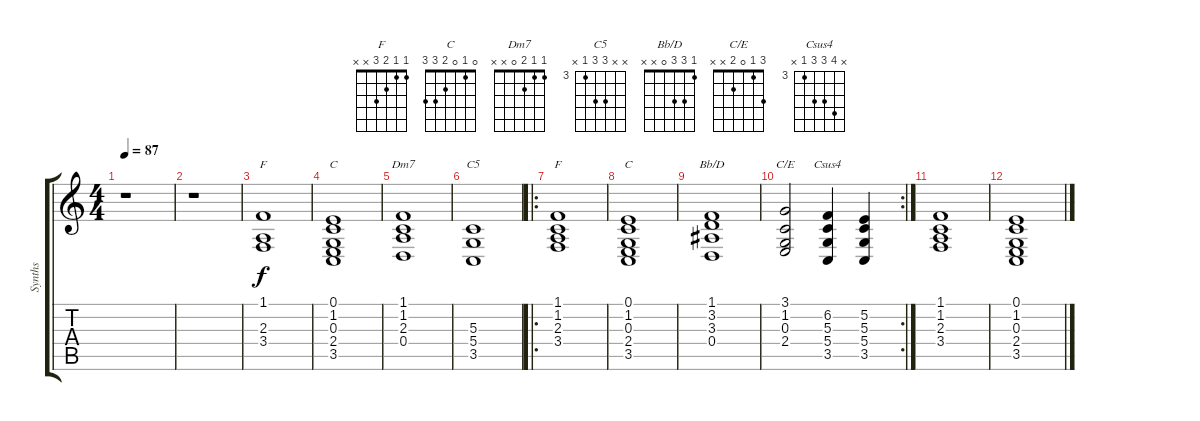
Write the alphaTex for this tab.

\track ("Synths" "Synths") {instrument pad2warm}
\staff {score tabs}
\tuning (E4 B3 G3 D3 A2 E2) {hide}
\chord ("F" 1 x 2 3 x x)
\chord ("C" 0 1 0 2 3 x)
\chord ("Dm7" 1 1 2 0 x x)
\chord ("C5" x x 5 5 3 x) {firstfret 3}
\chord ("F" 1 1 2 3 x x)
\chord ("C" 0 1 0 2 3 3)
\chord ("Bb/D" 1 3 3 0 x x)
\chord ("C/E" 3 1 0 2 x x)
\chord ("Csus4" x 6 5 5 3 x) {firstfret 3}
\ts (4 4)
\tempo 87
\clef g2
\ks c
r.1{dy f} |
r.1 |
(1.1 2.3 3.4).1{ch "F"} |
(0.1 1.2 0.3 2.4 3.5).1{ch "C"} |
(1.1 1.2 2.3 0.4).1{ch "Dm7"} |
(5.3 5.4 3.5).1{ch "C5"} |
\ro
(1.1 1.2 2.3 3.4).1{ch "F"} |
(0.1 1.2 0.3 2.4 3.5).1{ch "C"} |
(1.1 3.2 3.3 0.4).1{ch "Bb/D"} |
\rc 2
(3.1 1.2 0.3 2.4).2{ch "C/E"} (6.2 5.3 5.4 3.5).4{ch "Csus4"} (5.2 5.3 5.4 3.5).4 |
(1.1 1.2 2.3 3.4).1{volume 0} |
(0.1 1.2 0.3 2.4 3.5).1
